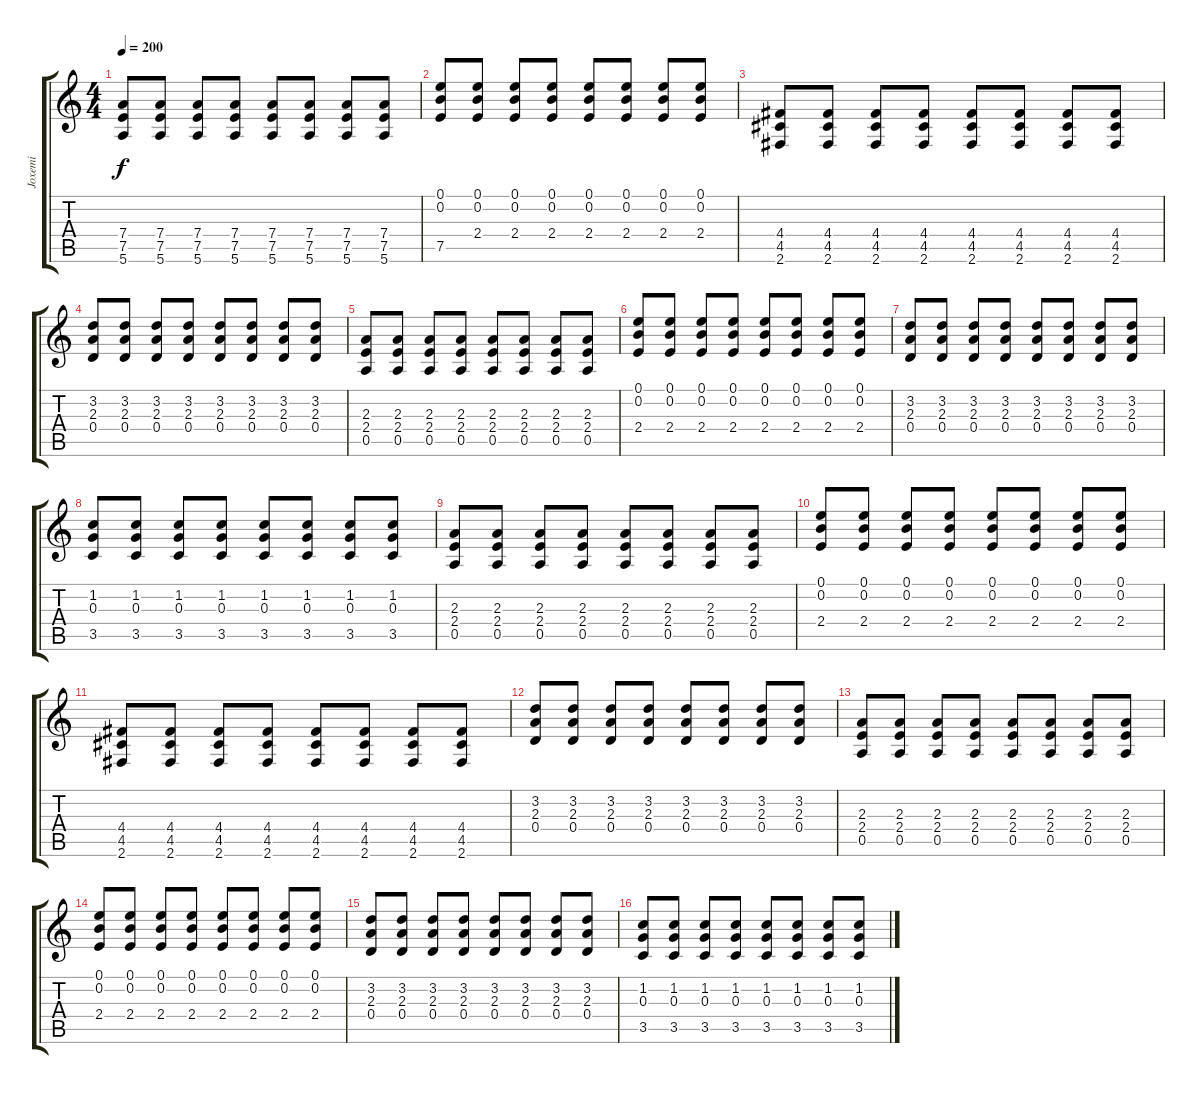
\track ("Joxemi" "Joxemi") {instrument distortionguitar}
\staff {score tabs}
\tuning (E4 B3 G3 D3 A2 E2) {hide}
\ts (4 4)
\tempo 200
\clef g2
\ks c
(7.4 7.5 5.6).8{dy f volume 15} (7.4 7.5 5.6).8 (7.4 7.5 5.6).8 (7.4 7.5 5.6).8 (7.4 7.5 5.6).8 (7.4 7.5 5.6).8 (7.4 7.5 5.6).8 (7.4 7.5 5.6).8 |
(0.1 0.2 7.5).8 (0.1 0.2 2.4).8 (0.1 0.2 2.4).8 (0.1 0.2 2.4).8 (0.1 0.2 2.4).8 (0.1 0.2 2.4).8 (0.1 0.2 2.4).8 (0.1 0.2 2.4).8 |
(4.4 4.5 2.6).8 (4.4 4.5 2.6).8 (4.4 4.5 2.6).8 (4.4 4.5 2.6).8 (4.4 4.5 2.6).8 (4.4 4.5 2.6).8 (4.4 4.5 2.6).8 (4.4 4.5 2.6).8 |
(3.2 2.3 0.4).8 (3.2 2.3 0.4).8 (3.2 2.3 0.4).8 (3.2 2.3 0.4).8 (3.2 2.3 0.4).8 (3.2 2.3 0.4).8 (3.2 2.3 0.4).8 (3.2 2.3 0.4).8 |
(2.3 2.4 0.5).8 (2.3 2.4 0.5).8 (2.3 2.4 0.5).8 (2.3 2.4 0.5).8 (2.3 2.4 0.5).8 (2.3 2.4 0.5).8 (2.3 2.4 0.5).8 (2.3 2.4 0.5).8 |
(0.1 0.2 2.4).8 (0.1 0.2 2.4).8 (0.1 0.2 2.4).8 (0.1 0.2 2.4).8 (0.1 0.2 2.4).8 (0.1 0.2 2.4).8 (0.1 0.2 2.4).8 (0.1 0.2 2.4).8 |
(3.2 2.3 0.4).8 (3.2 2.3 0.4).8 (3.2 2.3 0.4).8 (3.2 2.3 0.4).8 (3.2 2.3 0.4).8 (3.2 2.3 0.4).8 (3.2 2.3 0.4).8 (3.2 2.3 0.4).8 |
(1.2 0.3 3.5).8 (1.2 0.3 3.5).8 (1.2 0.3 3.5).8 (1.2 0.3 3.5).8 (1.2 0.3 3.5).8 (1.2 0.3 3.5).8 (1.2 0.3 3.5).8 (1.2 0.3 3.5).8 |
(2.3 2.4 0.5).8 (2.3 2.4 0.5).8 (2.3 2.4 0.5).8 (2.3 2.4 0.5).8 (2.3 2.4 0.5).8 (2.3 2.4 0.5).8 (2.3 2.4 0.5).8 (2.3 2.4 0.5).8 |
(0.1 0.2 2.4).8 (0.1 0.2 2.4).8 (0.1 0.2 2.4).8 (0.1 0.2 2.4).8 (0.1 0.2 2.4).8 (0.1 0.2 2.4).8 (0.1 0.2 2.4).8 (0.1 0.2 2.4).8 |
(4.4 4.5 2.6).8 (4.4 4.5 2.6).8 (4.4 4.5 2.6).8 (4.4 4.5 2.6).8 (4.4 4.5 2.6).8 (4.4 4.5 2.6).8 (4.4 4.5 2.6).8 (4.4 4.5 2.6).8 |
(3.2 2.3 0.4).8 (3.2 2.3 0.4).8 (3.2 2.3 0.4).8 (3.2 2.3 0.4).8 (3.2 2.3 0.4).8 (3.2 2.3 0.4).8 (3.2 2.3 0.4).8 (3.2 2.3 0.4).8 |
(2.3 2.4 0.5).8 (2.3 2.4 0.5).8 (2.3 2.4 0.5).8 (2.3 2.4 0.5).8 (2.3 2.4 0.5).8 (2.3 2.4 0.5).8 (2.3 2.4 0.5).8 (2.3 2.4 0.5).8 |
(0.1 0.2 2.4).8 (0.1 0.2 2.4).8 (0.1 0.2 2.4).8 (0.1 0.2 2.4).8 (0.1 0.2 2.4).8 (0.1 0.2 2.4).8 (0.1 0.2 2.4).8 (0.1 0.2 2.4).8 |
(3.2 2.3 0.4).8 (3.2 2.3 0.4).8 (3.2 2.3 0.4).8 (3.2 2.3 0.4).8 (3.2 2.3 0.4).8 (3.2 2.3 0.4).8 (3.2 2.3 0.4).8 (3.2 2.3 0.4).8 |
(1.2 0.3 3.5).8 (1.2 0.3 3.5).8 (1.2 0.3 3.5).8 (1.2 0.3 3.5).8 (1.2 0.3 3.5).8 (1.2 0.3 3.5).8 (1.2 0.3 3.5).8 (1.2 0.3 3.5).8
